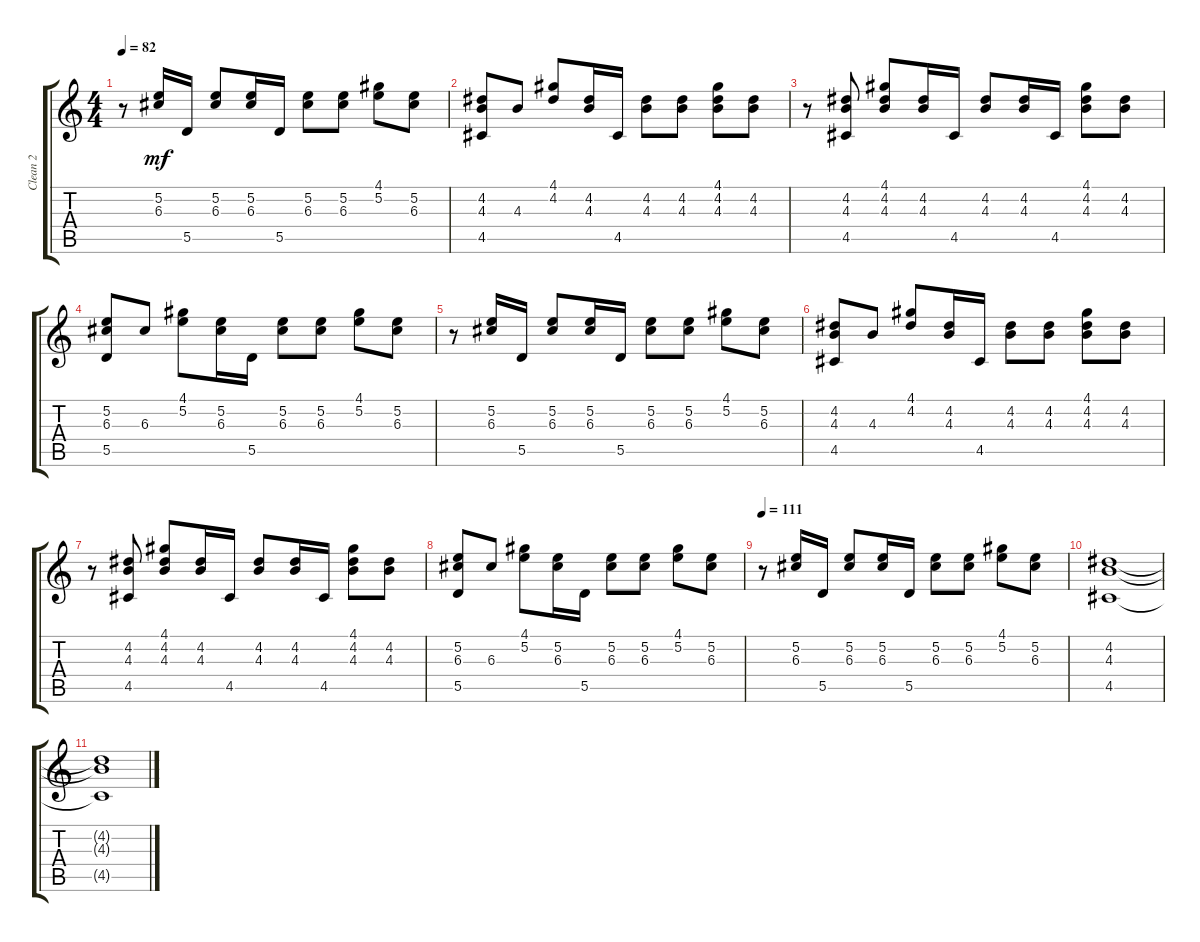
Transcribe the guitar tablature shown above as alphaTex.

\track ("Clean 2" "Clean 2") {instrument electricguitarclean}
\staff {score tabs}
\tuning (E4 B3 G3 D3 A2 E2) {hide}
\ts (4 4)
\tempo 82
\clef g2
\ks c
r.8{dy mf} (5.2 6.3).16 5.5.16 (5.2 6.3).8 (5.2 6.3).16 5.5.16 (5.2 6.3).8 (5.2 6.3).8 (4.1 5.2).8 (5.2 6.3).8 |
(4.2 4.3 4.5).8 4.3.8 (4.1 4.2).8 (4.2 4.3).16 4.5.16 (4.2 4.3).8 (4.2 4.3).8 (4.1 4.2 4.3).8 (4.2 4.3).8 |
r.8 (4.2 4.3 4.5).8 (4.1 4.2 4.3).8 (4.2 4.3).16 4.5.16 (4.2 4.3).8 (4.2 4.3).16 4.5.16 (4.1 4.2 4.3).8 (4.2 4.3).8 |
(5.2 6.3 5.5).8 6.3.8 (4.1 5.2).8 (5.2 6.3).16 5.5.16 (5.2 6.3).8 (5.2 6.3).8 (4.1 5.2).8 (5.2 6.3).8 |
r.8 (5.2 6.3).16 5.5.16 (5.2 6.3).8 (5.2 6.3).16 5.5.16 (5.2 6.3).8 (5.2 6.3).8 (4.1 5.2).8 (5.2 6.3).8 |
(4.2 4.3 4.5).8 4.3.8 (4.1 4.2).8 (4.2 4.3).16 4.5.16 (4.2 4.3).8 (4.2 4.3).8 (4.1 4.2 4.3).8 (4.2 4.3).8 |
r.8 (4.2 4.3 4.5).8 (4.1 4.2 4.3).8 (4.2 4.3).16 4.5.16 (4.2 4.3).8 (4.2 4.3).16 4.5.16 (4.1 4.2 4.3).8 (4.2 4.3).8 |
(5.2 6.3 5.5).8 6.3.8 (4.1 5.2).8 (5.2 6.3).16 5.5.16 (5.2 6.3).8 (5.2 6.3).8 (4.1 5.2).8 (5.2 6.3).8 |
\tempo 111
r.8 (5.2 6.3).16 5.5.16 (5.2 6.3).8 (5.2 6.3).16 5.5.16 (5.2 6.3).8 (5.2 6.3).8 (4.1 5.2).8 (5.2 6.3).8 |
(4.2 4.3 4.5).1 |
(4.2{t} 4.3{t} 4.5{t}).1
